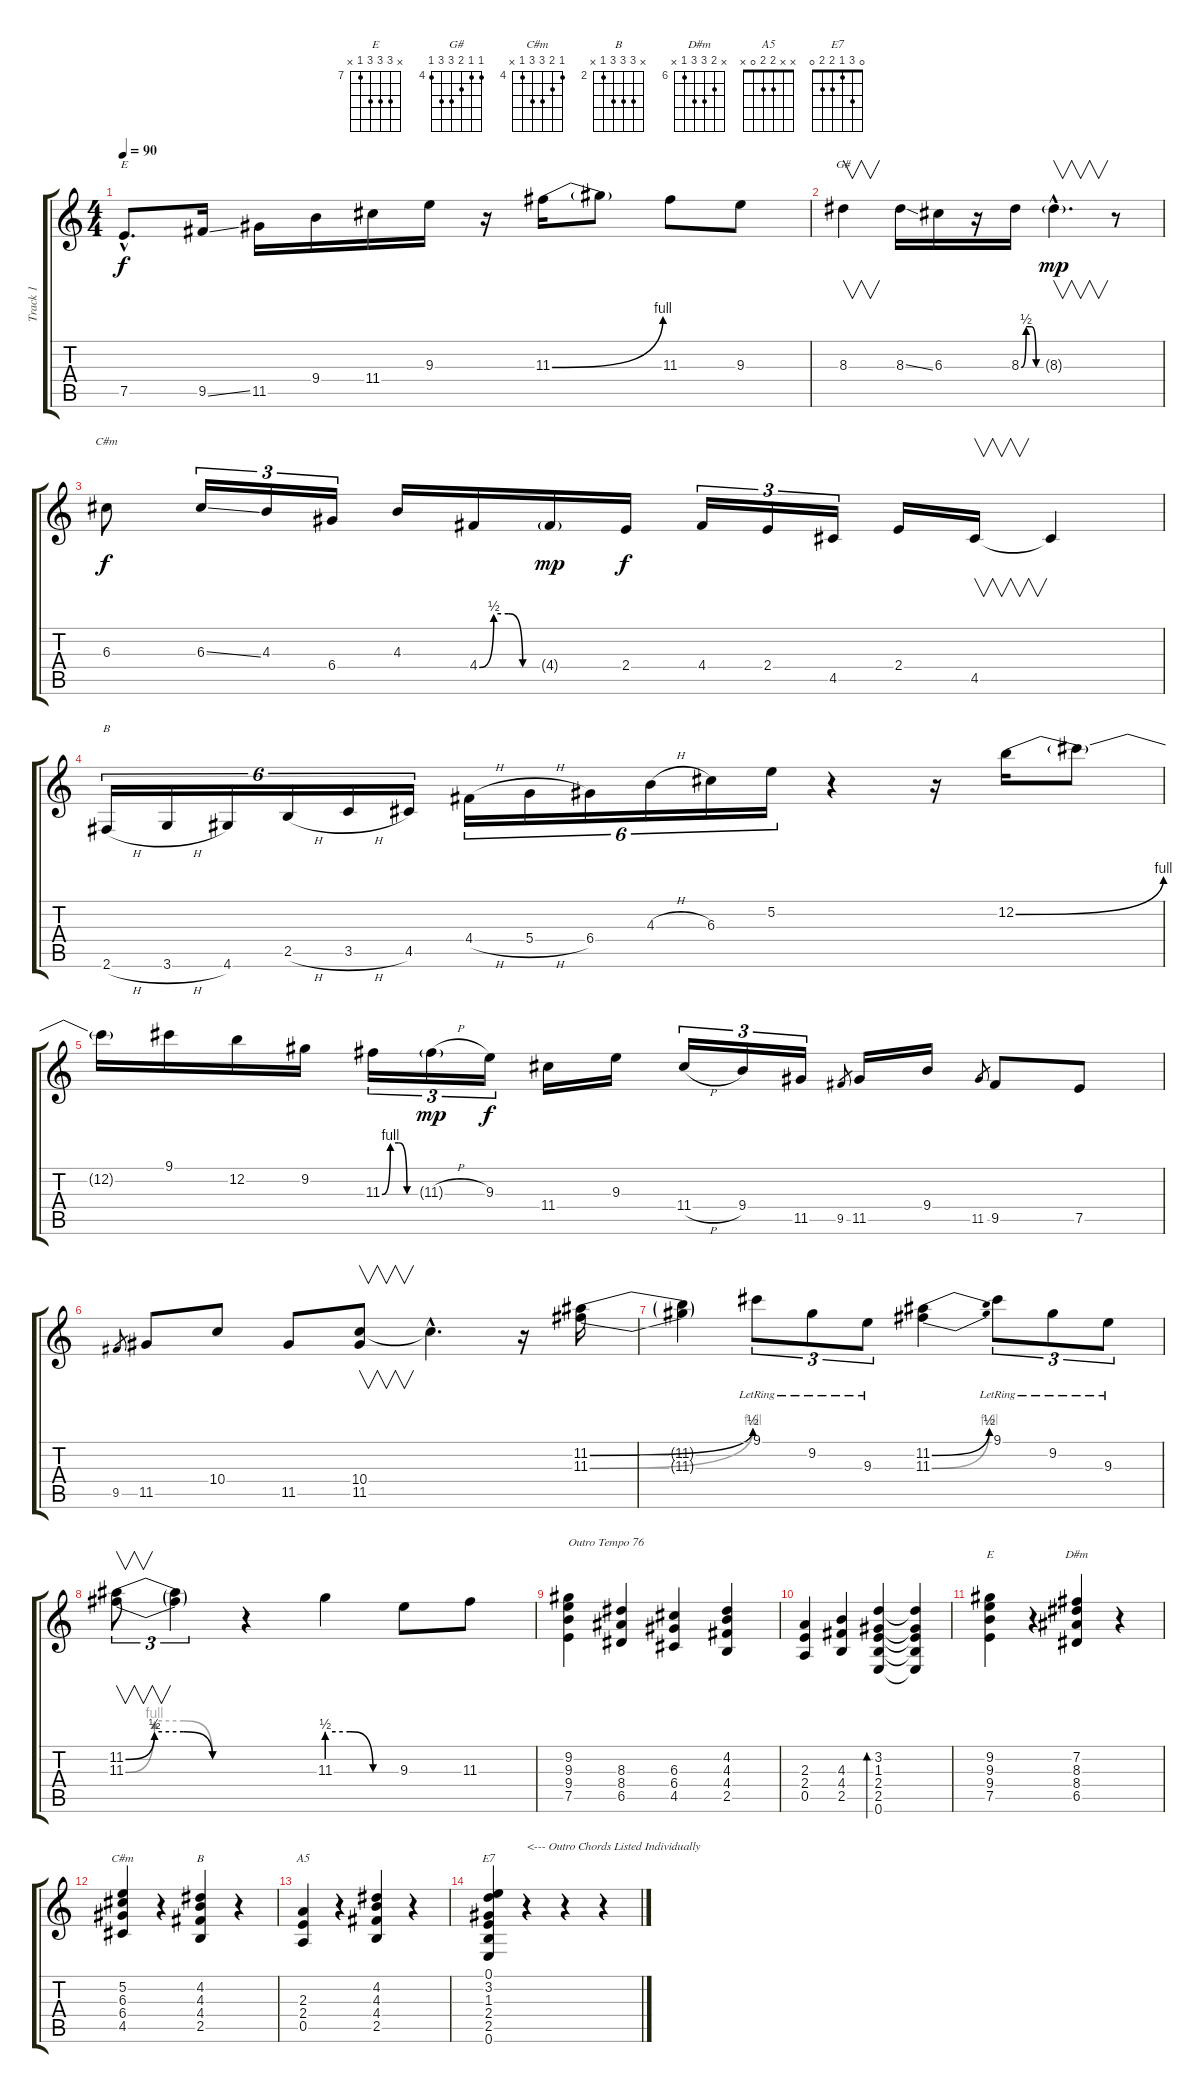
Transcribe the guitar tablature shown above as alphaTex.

\track ("Track 1" "Track 1") {instrument distortionguitar}
\staff {score tabs}
\tuning (E4 B3 G3 D3 A2 E2) {hide}
\chord ("E" 0 9 9 9 11 12) {firstfret 9}
\chord ("G#" 4 4 5 6 6 4) {firstfret 4}
\chord ("C#m" 4 5 6 6 4 4) {firstfret 4}
\chord ("B" 7 7 8 9 9 7) {firstfret 7}
\chord ("E" x 9 9 9 7 x) {firstfret 7}
\chord ("D#m" x 7 8 8 6 x) {firstfret 6}
\chord ("C#m" 4 5 6 6 4 x) {firstfret 4}
\chord ("B" x 4 4 4 2 x) {firstfret 2}
\chord ("A5" x x 2 2 0 x)
\chord ("E7" 0 3 1 2 2 0)
\ts (4 4)
\tempo 90
\clef g2
\ks c
7.5{hac}.8{d ch "E" dy f} 9.5{ss}.16 11.5.16 9.4.16 11.4.16 9.3.16 r.16 11.3{be (bend 0 0 60 4)}.16 11.3{t}.8 11.3.8 9.3.8 |
8.3.4{v ch "G#"} 8.3{ss}.16 6.3.16 r.16 8.3{be (custom 0 0 15 2 30 2 45 0 60 0)}.16 8.3{g hac}.4{v d dy mp} r.8 |
6.3.8{ch "C#m" dy f} 6.3{ss}.16{tu (3 2)} 4.3.16{tu (3 2)} 6.4.16{tu (3 2)} 4.3.16 4.4{be (custom 0 0 15 2 30 2 45 0 60 0)}.16 4.4{g}.16{dy mp} 2.4.16{dy f} 4.4.16{tu (3 2)} 2.4.16{tu (3 2)} 4.5.16{tu (3 2)} 2.4.16 4.5.16{v} 4.5{t}.4 |
2.6{h}.16{tu (6 4) ch "B"} 3.6{h}.16{tu (6 4)} 4.6.16{tu (6 4)} 2.5{h}.16{tu (6 4)} 3.5{h}.16{tu (6 4)} 4.5.16{tu (6 4)} 4.4{h}.16{tu (6 4)} 5.4{h}.16{tu (6 4)} 6.4.16{tu (6 4)} 4.3{h}.16{tu (6 4)} 6.3.16{tu (6 4)} 5.2.16{tu (6 4)} r.4 r.16 12.2{be (bend 0 0 60 4)}.16 12.2{t}.8 |
12.2{t}.16 9.1.16 12.2.16 9.2.16 11.3{be (custom 0 0 15 4 30 4 45 0 60 0)}.16{tu (3 2)} 11.3{h g}.16{tu (3 2) dy mp} 9.3.16{tu (3 2) dy f} 11.4.16 9.3.16 11.4{h}.16{tu (3 2)} 9.4.16{tu (3 2)} 11.5.16{tu (3 2)} 9.5.8{gr} 11.5.16 9.4.16 11.5.8{gr} 9.5.8 7.5.8 |
9.5.8{gr} 11.5.8 10.4.8 11.5.8 (10.4 11.5).8{v} 10.4{hac t}.4{d} r.16 (11.2{be (bend 0 0 60 2)} 11.3{be (bend 0 0 60 4)}).16 |
(11.2{t} 11.3{t}).4 9.1{lr}.8{tu (3 2)} 9.2{lr}.8{tu (3 2)} 9.3{lr}.8{tu (3 2)} (11.2{be (bend 0 0 60 2)} 11.3{be (bend 0 0 60 4)}).4 9.1{lr}.8{tu (3 2)} 9.2{lr}.8{tu (3 2)} 9.3{lr}.8{tu (3 2)} |
(11.2{be (custom 0 0 15 2 30 2 45 0 60 0)} 11.3{be (custom 0 0 15 4 30 4 45 0 60 0)}).8{v tu (3 2)} (11.2{t} 11.3{t}).4{tu (3 2)} r.4 11.3{be (custom 0 2 20 2 40 0 60 0)}.4 9.3.8 11.3.8 |
(9.2 9.3 9.4 7.5).4{txt "Outro Tempo 76"} (8.3 8.4 6.5).4 (6.3 6.4 4.5).4 (4.2 4.3 4.4 2.5).4 |
(2.3 2.4 0.5).4 (4.3 4.4 2.5).4 (3.2 1.3 2.4 2.5 0.6).4{bd 240} (3.2{t} 1.3{t} 2.4{t} 2.5{t} 0.6{t}).4 |
(9.2 9.3 9.4 7.5).4{ch "E"} r.4 (7.2 8.3 8.4 6.5).4{ch "D#m"} r.4 |
(5.2 6.3 6.4 4.5).4{ch "C#m"} r.4 (4.2 4.3 4.4 2.5).4{ch "B"} r.4 |
(2.3 2.4 0.5).4{ch "A5"} r.4 (4.2 4.3 4.4 2.5).4 r.4 |
(0.1 3.2 1.3 2.4 2.5 0.6).4{ch "E7"} r.4{txt "<--- Outro Chords Listed Individually"} r.4 r.4
